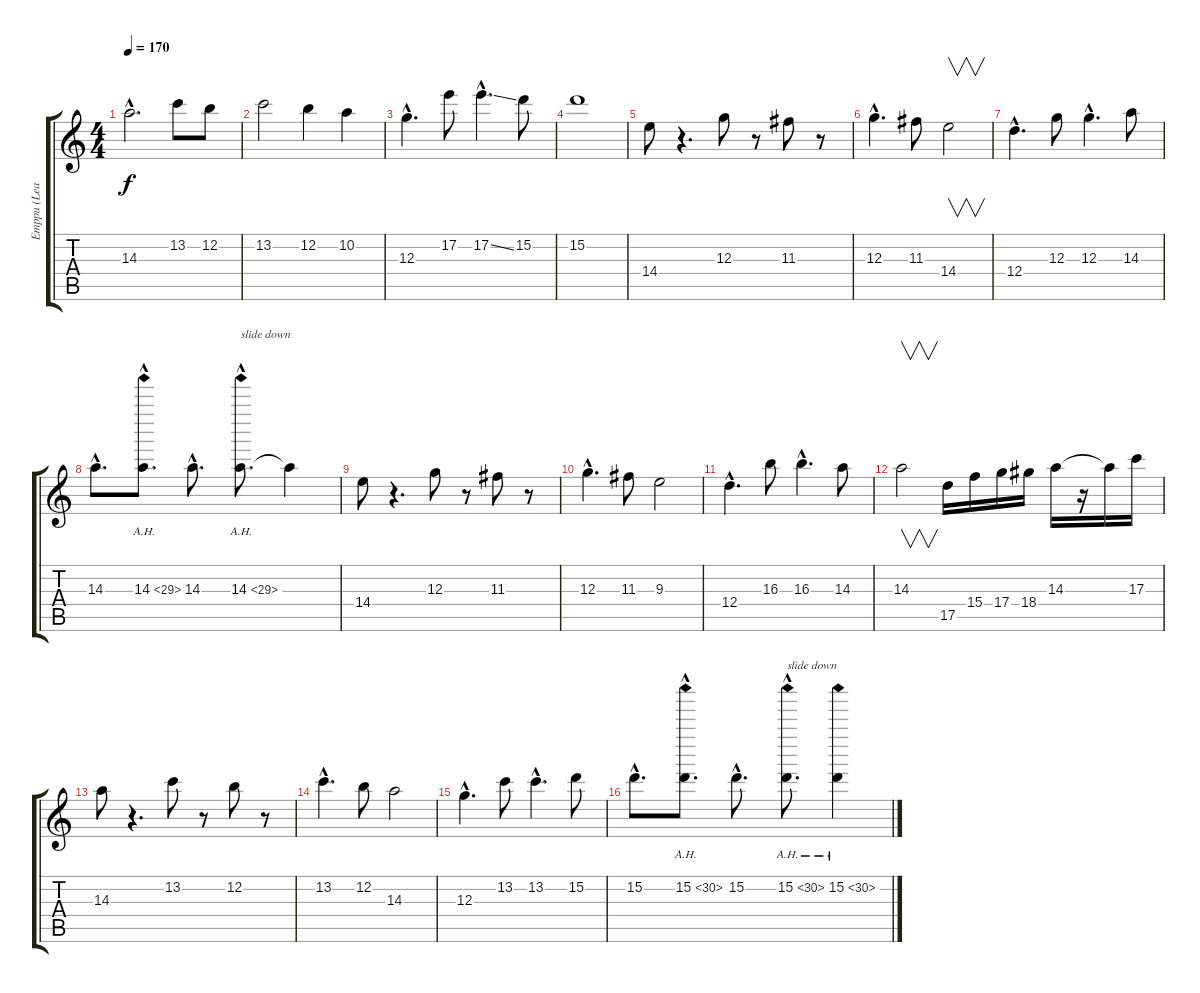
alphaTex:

\track ("Emppu (Lead Guitar)" "Emppu (Lea") {instrument overdrivenguitar}
\staff {score tabs}
\tuning (E4 B3 G3 D3 A2 E2) {hide}
\ts (4 4)
\tempo 170
\clef g2
\ks c
14.3{hac}.2{d dy f} 13.2.8 12.2.8 |
13.2.2 12.2.4 10.2.4 |
12.3{hac}.4{d} 17.2.8 17.2{ss hac}.4{d} 15.2.8 |
15.2.1 |
14.4.8 r.4{d} 12.3.8 r.8 11.3.8 r.8 |
12.3{hac}.4{d} 11.3.8 14.4.2{v} |
12.4{hac}.4{d} 12.3.8 12.3{hac}.4{d} 14.3.8 |
14.3{hac}.8{d} 14.3{ah 15 hac}.8{d} 14.3{hac}.8{d} 14.3{ah 15 hac}.8{d txt "slide down"} 14.3{t}.4 |
14.4.8 r.4{d} 12.3.8 r.8 11.3.8 r.8 |
12.3{hac}.4{d} 11.3.8 9.3.2 |
12.4{hac}.4{d} 16.3.8 16.3{hac}.4{d} 14.3.8 |
14.3.2{v} 17.5.16 15.4.16 17.4.16 18.4.16 14.3.16 r.16 14.3{t}.16 17.3.16 |
14.3.8 r.4{d} 13.2.8 r.8 12.2.8 r.8 |
13.2{hac}.4{d} 12.2.8 14.3.2 |
12.3{hac}.4{d} 13.2.8 13.2{hac}.4{d} 15.2.8 |
15.2{hac}.8{d} 15.2{ah 15 hac}.8{d} 15.2{hac}.8{d} 15.2{ah 15 hac}.8{d txt "slide down"} 15.2{ah 15 ss}.4
